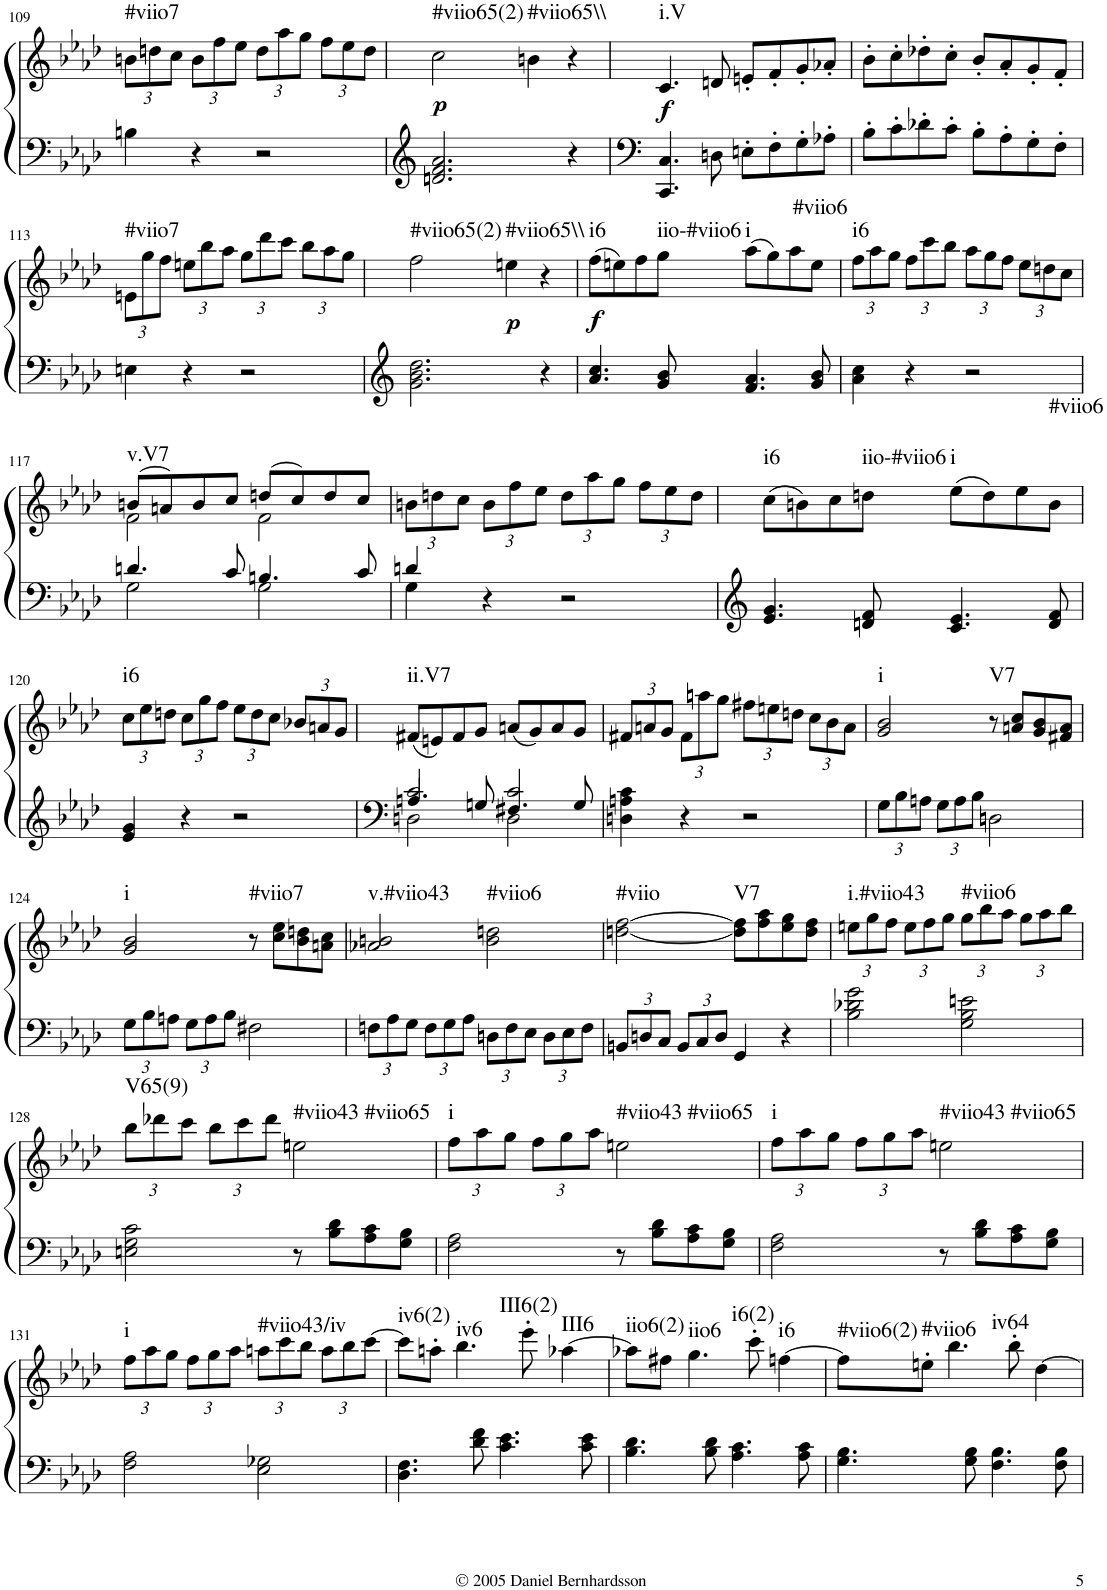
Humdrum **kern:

**kern	**kern	**dynam	**harte
*part1	*part1	*part1	*part1
*staff2	*staff1	*staff1/2	*
*I"Piano	*	*	*
*I'Pno.	*	*	*
!!LO:PB:g=z
*clefG2	*clefG2	*	*
*k[b-e-a-d-]	*k[b-e-a-d-]	*	*
*M4/4	*M4/4	*	*
*met(c)	*met(c)	*	*
*	*Xbrackettup	*	*
=109	=109	=109	=109
!	!	!	!LO:H:kt=#viio7
4Bn\	12bn\L	.	N
.	12ddn\	.	.
.	12cc\J	.	.
4r	12b\L	.	.
.	12ff\	.	.
.	12ee-\J	.	.
2r	12dd\L	.	.
.	12aa-\	.	.
.	12gg\J	.	.
.	12ff\L	.	.
.	12ee-\	.	.
.	12dd\J	.	.
=110	=110	=110	=110
!	!	!LO:DY:b	!LO:H:kt=#viio65(2)
2.dn/ 2.f/ 2.a-/	2cc\	p	N
!	!	!	!LO:H:kt=#viio65\\
.	4bn\	.	N
4r	4r	.	.
=111	=111	=111	=111
!	!	!LO:DY:b	!LO:H:kt=i.V
4.CC/ 4.C/	4.c/	f	N
8Dn\	8dn/	.	.
8En'\L	8en'/L	.	.
8F'\	8f'/	.	.
8G'\	8g'/	.	.
8A-X'\J	8a-X'/J	.	.
=112	=112	=112	=112
8B-'\L	8b-'\L	.	.
8c'\	8cc'\	.	.
8d-X'\	8dd-X'\	.	.
8c'\J	8cc'\J	.	.
8B-'\L	8b-'/L	.	.
8A-'\	8a-'/	.	.
8G'\	8g'/	.	.
8F'\J	8f'/J	.	.
!!LO:LB:g=z
=113	=113	=113	=113
!	!	!	!LO:H:kt=#viio7
4En\	12en\L	.	N
.	12gg\	.	.
.	12ff\J	.	.
4r	12een\L	.	.
.	12bb-\	.	.
.	12aa-\J	.	.
2r	12gg\L	.	.
.	12ddd-\	.	.
.	12ccc\J	.	.
.	12bb-\L	.	.
.	12aa-\	.	.
.	12gg\J	.	.
=114	=114	=114	=114
!	!	!	!LO:H:kt=#viio65(2)
2.g\ 2.b-\ 2.dd-\	2ff\	.	N
!	!	!LO:DY:b	!LO:H:kt=#viio65\\
.	4een\	p	N
4r	4r	.	.
=115	=115	=115	=115
!	!	!LO:DY:b	!LO:H:kt=i6
4.a-/ 4.cc/	(8ff\L	f	N
.	8een\)	.	.
.	8ff\	.	.
!	!	!	!LO:H:kt=iio-#viio6
8g/ 8b-/	8gg\J	.	N
!	!	!	!LO:H:kt=i
4.f/ 4.a-/	(8aa-\L	.	N
.	8gg\)	.	.
.	8aa-\	.	.
!	!	!	!LO:H:kt=#viio6
8g/ 8b-/	8ee\J	.	N
=116	=116	=116	=116
!	!	!	!LO:H:kt=i6
4a-\ 4cc\	12ff\L	.	N
.	12aa-\	.	.
.	12gg\J	.	.
4r	12ff\L	.	.
.	12ccc\	.	.
.	12bb-\J	.	.
2r	12aa-\L	.	.
.	12gg\	.	.
.	12ff\J	.	.
.	12ee-\L	.	.
.	12ddn\	.	.
.	12cc\J	.	.
!!LO:LB:g=z
=117	=117	=117	=117
*^	*^	*	*
!	!	!	!	!	!LO:H:kt=v.V7
4.dn/	2G\	(8bn/L	2f\	.	N
.	.	8an/)	.	.	.
.	.	8b/	.	.	.
8c/	.	8cc/J	.	.	.
4.Bn/	2G\	(8ddn/L	2f\	.	.
.	.	8cc/)	.	.	.
.	.	8dd/	.	.	.
8c/	.	8cc/J	.	.	.
*	*	*v	*v	*	*
=118	=118	=118	=118	=118
4dn/	4G\	12bn\L	.	.
.	.	12ddn\	.	.
.	.	12cc\J	.	.
4r	4ryy	12b\L	.	.
.	.	12ff\	.	.
.	.	12ee-\J	.	.
2r	2ryy	12dd\L	.	.
.	.	12aa-\	.	.
.	.	12gg\J	.	.
.	.	12ff\L	.	.
.	.	12ee-\	.	.
.	.	12dd\J	.	.
*v	*v	*	*	*
=119	=119	=119	=119
!	!	!	!LO:H:kt=i6
4.e-/ 4.g/	(8cc\L	.	N
.	8bn\)	.	.
.	8cc\	.	.
!	!	!	!LO:H:kt=iio-#viio6
8dn/ 8f/	8ddn\J	.	N
!	!	!	!LO:H:kt=i
4.c/ 4.e-/	(8ee-\L	.	N
.	8dd\)	.	.
.	8ee-\	.	.
!	!	!	!LO:H:kt=#viio6
8d/ 8f/	8b\J	.	N
!!LO:LB:g=z
=120	=120	=120	=120
!	!	!	!LO:H:kt=i6
4e-/ 4g/	12cc\L	.	N
.	12ee-\	.	.
.	12ddn\J	.	.
4r	12cc\L	.	.
.	12gg\	.	.
.	12ff\J	.	.
2r	12ee-\L	.	.
.	12dd\	.	.
.	12cc\J	.	.
.	12b-X/L	.	.
.	12an/	.	.
.	12g/J	.	.
=121	=121	=121	=121
*^	*	*	*
*	*^	*	*	*
!	!	!	!	!	!LO:H:kt=ii.V7
2c/	2Dn\	4.An/	(8f#X/L	.	N
.	.	.	8en/)	.	.
.	.	.	8f#/	.	.
.	.	8Gn/	8g/J	.	.
2c/	2D\	4.F#X/	(8an/L	.	.
.	.	.	8g/)	.	.
.	.	.	8a/	.	.
.	.	8G/	8g/J	.	.
*v	*v	*v	*	*	*
=122	=122	=122	=122
4Dn\ 4An\ 4c\	12f#X/L	.	.
.	12an/	.	.
.	12g/J	.	.
4r	12f#\L	.	.
.	12aan\	.	.
.	12gg\J	.	.
2r	12ff#X\L	.	.
.	12een\	.	.
.	12ddn\J	.	.
.	12cc\L	.	.
.	12b-\	.	.
.	12a\J	.	.
=123	=123	=123	=123
*Xbrackettup	*	*	*
!	!	!	!LO:H:kt=i
12G\L	2g/ 2b-/	.	N
12B-\	.	.	.
12An\J	.	.	.
12G\L	.	.	.
12A\	.	.	.
12B-\J	.	.	.
!	!	!	!LO:H:kt=V7
2Dn\	8r	.	N
.	8an/ 8cc/L	.	.
.	8g/ 8b-/	.	.
.	8f#X/ 8a/J	.	.
!!LO:LB:g=z
=124	=124	=124	=124
!	!	!	!LO:H:kt=i
12G\L	2g/ 2b-/	.	N
12B-\	.	.	.
12An\J	.	.	.
12G\L	.	.	.
12A\	.	.	.
12B-\J	.	.	.
!	!	!	!LO:H:kt=#viio7
2F#X\	8r	.	N
.	8cc\ 8ee-\L	.	.
.	8b-\ 8ddn\	.	.
.	8an\ 8cc\J	.	.
=125	=125	=125	=125
!	!	!	!LO:H:kt=v.#viio43
12Fn\L	2a-X/ 2bn/	.	N
12A-\	.	.	.
12G\J	.	.	.
12F\L	.	.	.
12G\	.	.	.
12A-\J	.	.	.
!	!	!	!LO:H:kt=#viio6
12Dn\L	2b\ 2ddn\	.	N
12F\	.	.	.
12E-\J	.	.	.
12D\L	.	.	.
12E-\	.	.	.
12F\J	.	.	.
=126	=126	=126	=126
!	!	!	!LO:H:kt=#viio
12BBn/L	[<2ddn\ [>2ff\	.	N
12Dn/	.	.	.
12C/J	.	.	.
12BB/L	.	.	.
12C/	.	.	.
12D/J	.	.	.
!	!	!	!LO:H:kt=V7
4GG/	8dd\] 8ff\]L	.	N
.	8ff\ 8aa-\	.	.
4r	8ee-\ 8gg\	.	.
.	8dd\ 8ff\J	.	.
=127	=127	=127	=127
!	!	!	!LO:H:kt=i.#viio43
2B-\ 2d-X\ 2g\	12een\L	.	N
.	12gg\	.	.
.	12ff\J	.	.
.	12ee\L	.	.
.	12ff\	.	.
.	12gg\J	.	.
!	!	!	!LO:H:kt=#viio6
2G\ 2B-\ 2en\	12gg\L	.	N
.	12bb-\	.	.
.	12aa-\J	.	.
.	12gg\L	.	.
.	12aa-\	.	.
.	12bb-\J	.	.
!!LO:LB:g=z
=128	=128	=128	=128
!	!	!	!LO:H:kt=V65(9)
2En\ 2G\ 2c\	12bb-\L	.	N
.	12ddd-X\	.	.
.	12ccc\J	.	.
.	12bb-\L	.	.
.	12ccc\	.	.
.	12ddd-\J	.	.
!	!	!	!LO:H:n=1:kt=#viio43
!	!	!	!LO:H:n=2:kt=#viio65
8r	2een\	.	N N
8B-\ 8d-\L	.	.	.
8A-\ 8c\	.	.	.
8G\ 8B-\J	.	.	.
=129	=129	=129	=129
!	!	!	!LO:H:kt=i
2F\ 2A-\	12ff\L	.	N
.	12aa-\	.	.
.	12gg\J	.	.
.	12ff\L	.	.
.	12gg\	.	.
.	12aa-\J	.	.
!	!	!	!LO:H:n=1:kt=#viio43
!	!	!	!LO:H:n=2:kt=#viio65
8r	2een\	.	N N
8B-\ 8d-\L	.	.	.
8A-\ 8c\	.	.	.
8G\ 8B-\J	.	.	.
=130	=130	=130	=130
!	!	!	!LO:H:kt=i
2F\ 2A-\	12ff\L	.	N
.	12aa-\	.	.
.	12gg\J	.	.
.	12ff\L	.	.
.	12gg\	.	.
.	12aa-\J	.	.
!	!	!	!LO:H:n=1:kt=#viio43
!	!	!	!LO:H:n=2:kt=#viio65
8r	2een\	.	N N
8B-\ 8d-\L	.	.	.
8A-\ 8c\	.	.	.
8G\ 8B-\J	.	.	.
!!LO:LB:g=z
=131	=131	=131	=131
!	!	!	!LO:H:kt=i
2F\ 2A-\	12ff\L	.	N
.	12aa-\	.	.
.	12gg\J	.	.
.	12ff\L	.	.
.	12gg\	.	.
.	12aa-\J	.	.
!	!	!	!LO:H:kt=#viio43/iv
2E-\ 2G-X\	12aan\L	.	N
.	12ccc\	.	.
.	12bb-\J	.	.
.	12aa\L	.	.
.	12bb-\	.	.
.	[>12ccc\J	.	.
=132	=132	=132	=132
!	!	!	!LO:H:kt=iv6(2)
4.D-\ 4.F\	8ccc\L]	.	N
.	8aan'\J	.	.
!	!	!	!LO:H:n=1:kt=iv6
!	!	!	!LO:H:n=2:kt=III6(2)
.	4.bb-\	.	N N
8d-\ 8f\	.	.	.
4.c\ 4.e-\	.	.	.
.	8eee-'\	.	.
!	!	!	!LO:H:kt=III6
.	[>4aa-X\	.	N
8c\ 8e-\	.	.	.
=133	=133	=133	=133
!	!	!	!LO:H:kt=iio6(2)
4.B-\ 4.d-\	8aa-X\L]	.	N
.	8ff#X\J	.	.
!	!	!	!LO:H:n=1:kt=iio6
!	!	!	!LO:H:n=2:kt=i6(2)
.	4.gg\	.	N N
8B-\ 8d-\	.	.	.
4.A-\ 4.c\	.	.	.
.	8ccc'\	.	.
!	!	!	!LO:H:kt=i6
.	[>4ffn\	.	N
8A-\ 8c\	.	.	.
=134	=134	=134	=134
!	!	!	!LO:H:kt=#viio6(2)
4.G\ 4.B-\	8ff\L]	.	N
!	!	!	!LO:H:kt=#viio6
.	8een'\J	.	N
!	!	!	!LO:H:kt=iv64
.	4.bb-\	.	N
8G\ 8B-\	.	.	.
4.F\ 4.B-\	.	.	.
.	8bb-'\	.	.
.	[>4dd-\	.	.
8F\ 8B-\	.	.	.
=	=	=	=
*-	*-	*-	*-
